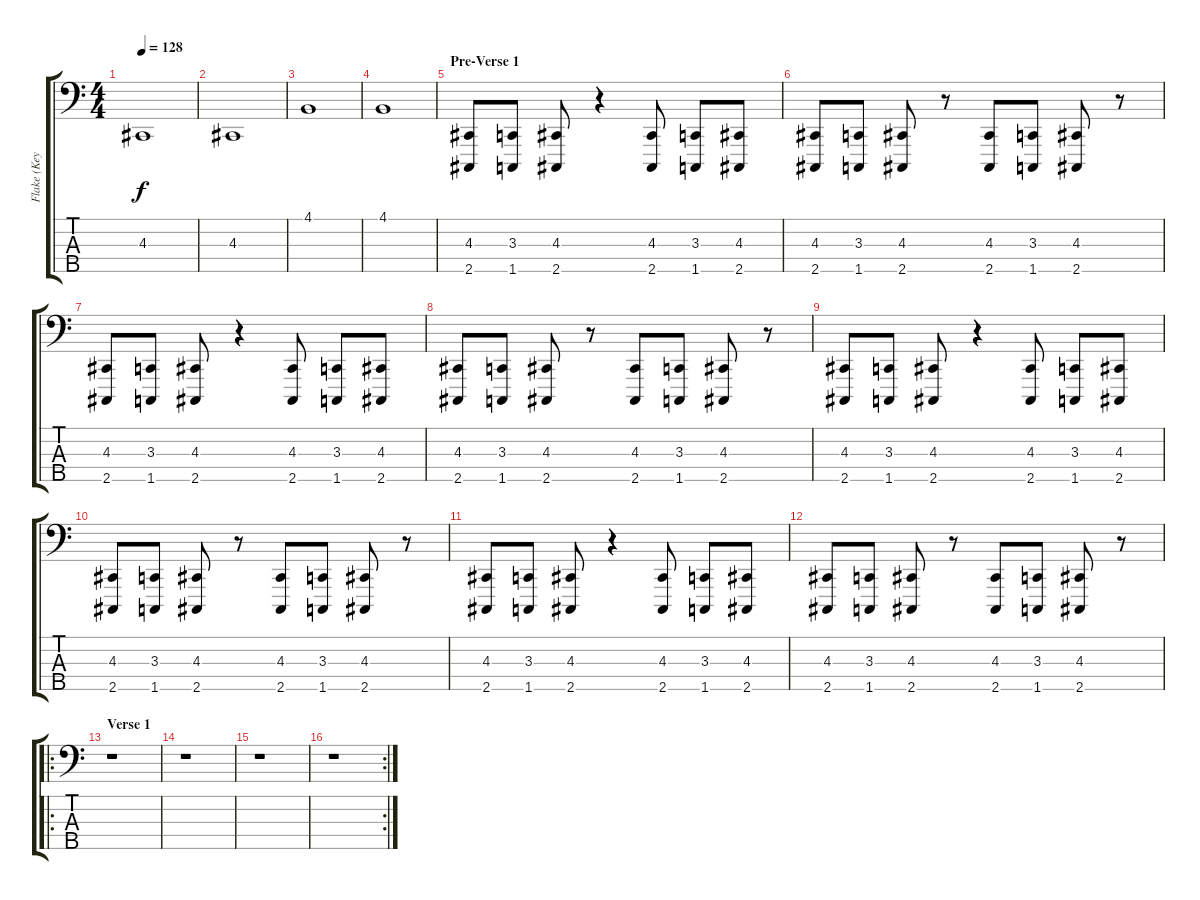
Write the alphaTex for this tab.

\track ("Flake (Keyboard 1)" "Flake (Key") {instrument lead1square}
\staff {score tabs}
\tuning (G2 D2 A1 E1 B0) {hide}
\ts (4 4)
\tempo 128
\clef f4
\ks c
4.3.1{dy f} |
4.3.1 |
4.1.1 |
4.1.1 |
\section ("" "Pre-Verse 1")
(4.3 2.5).8 (3.3 1.5).8 (4.3 2.5).8 r.4 (4.3 2.5).8 (3.3 1.5).8 (4.3 2.5).8 |
(4.3 2.5).8 (3.3 1.5).8 (4.3 2.5).8 r.8 (4.3 2.5).8 (3.3 1.5).8 (4.3 2.5).8 r.8 |
(4.3 2.5).8 (3.3 1.5).8 (4.3 2.5).8 r.4 (4.3 2.5).8 (3.3 1.5).8 (4.3 2.5).8 |
(4.3 2.5).8 (3.3 1.5).8 (4.3 2.5).8 r.8 (4.3 2.5).8 (3.3 1.5).8 (4.3 2.5).8 r.8 |
(4.3 2.5).8 (3.3 1.5).8 (4.3 2.5).8 r.4 (4.3 2.5).8 (3.3 1.5).8 (4.3 2.5).8 |
(4.3 2.5).8 (3.3 1.5).8 (4.3 2.5).8 r.8 (4.3 2.5).8 (3.3 1.5).8 (4.3 2.5).8 r.8 |
(4.3 2.5).8 (3.3 1.5).8 (4.3 2.5).8 r.4 (4.3 2.5).8 (3.3 1.5).8 (4.3 2.5).8 |
(4.3 2.5).8 (3.3 1.5).8 (4.3 2.5).8 r.8 (4.3 2.5).8 (3.3 1.5).8 (4.3 2.5).8 r.8 |
\ro
\section ("" "Verse 1")
r.1 |
r.1 |
r.1 |
\rc 2
r.1
